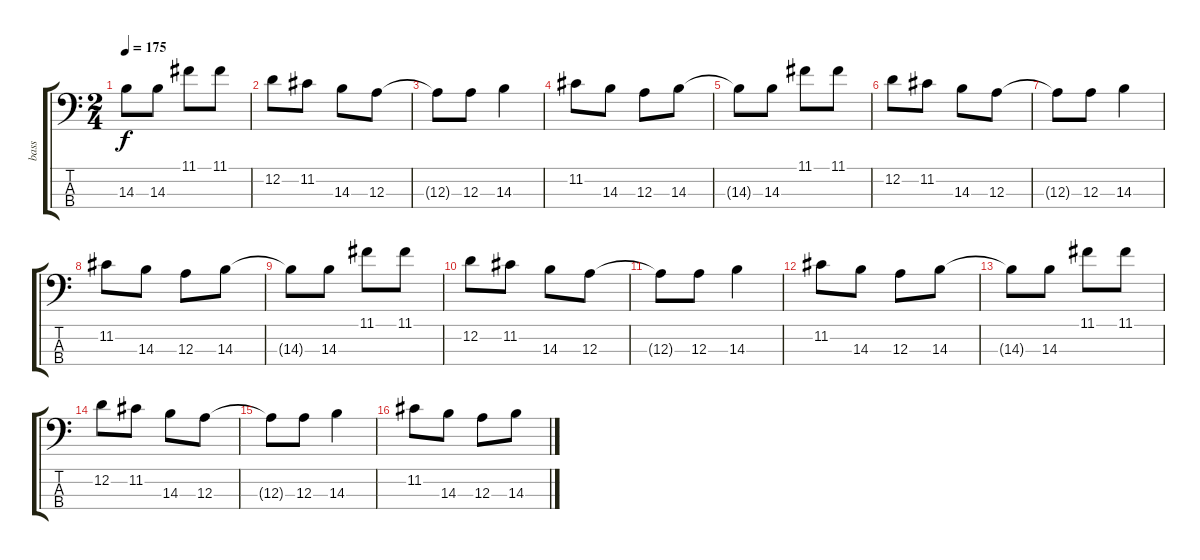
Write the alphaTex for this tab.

\track ("bass" "bass") {instrument electricbassfinger}
\staff {score tabs}
\tuning (G2 D2 A1 E1) {hide}
\ts (2 4)
\tempo 175
\clef f4
\ks c
14.3{t}.8{dy f} 14.3.8 11.1.8 11.1.8 |
12.2.8 11.2.8 14.3.8 12.3.8 |
12.3{t}.8 12.3.8 14.3.4 |
11.2.8 14.3.8 12.3.8 14.3.8 |
14.3{t}.8 14.3.8 11.1.8 11.1.8 |
12.2.8 11.2.8 14.3.8 12.3.8 |
12.3{t}.8 12.3.8 14.3.4 |
11.2.8 14.3.8 12.3.8 14.3.8 |
14.3{t}.8 14.3.8 11.1.8 11.1.8 |
12.2.8 11.2.8 14.3.8 12.3.8 |
12.3{t}.8 12.3.8 14.3.4 |
11.2.8 14.3.8 12.3.8 14.3.8 |
14.3{t}.8 14.3.8 11.1.8 11.1.8 |
12.2.8 11.2.8 14.3.8 12.3.8 |
12.3{t}.8 12.3.8 14.3.4 |
11.2.8 14.3.8 12.3.8 14.3.8
